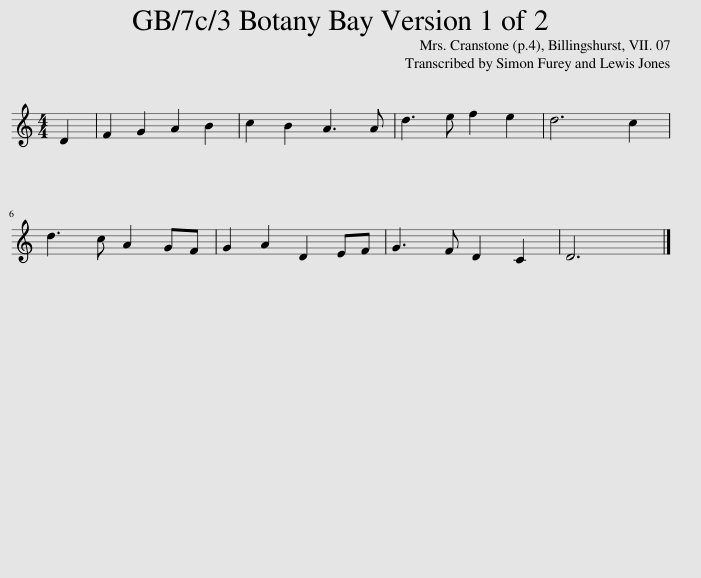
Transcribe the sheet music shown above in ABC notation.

X:1
L:1/8
M:4/4
I:linebreak $
K:C
V:1 treble
V:1
 D2 | F2 G2 A2 B2 | c2 B2 A3 A | d3 e f2 e2 | d6 c2 |$ %5
 d3 c A2 GF | G2 A2 D2 EF | G3 F D2 C2 | D6 |] %9
